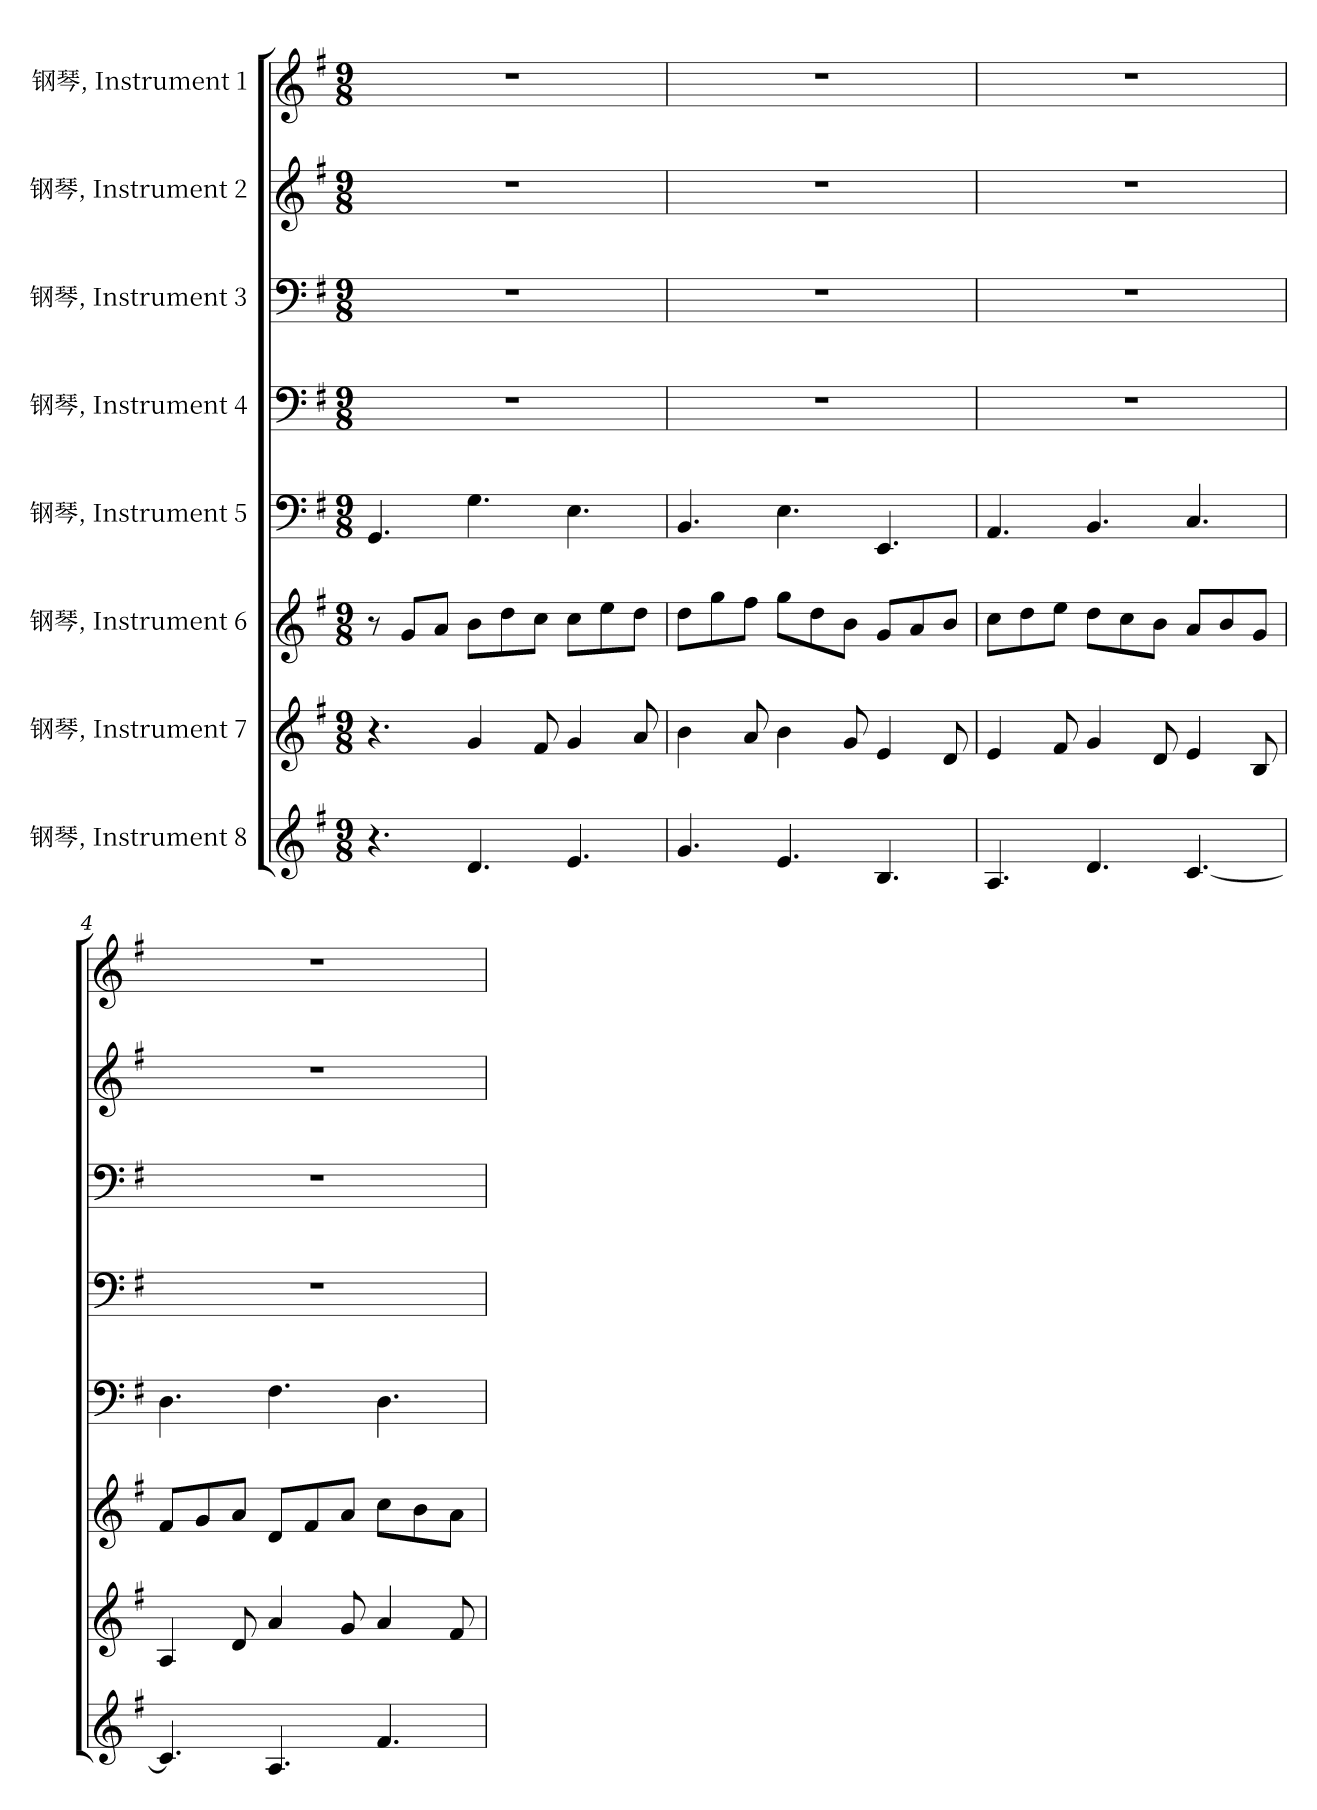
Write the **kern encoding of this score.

**kern	**kern	**kern	**kern	**kern	**kern	**kern	**kern
*part8	*part7	*part6	*part5	*part4	*part3	*part2	*part1
*staff8	*staff7	*staff6	*staff5	*staff4	*staff3	*staff2	*staff1
*I"钢琴, Instrument 8	*I"钢琴, Instrument 7	*I"钢琴, Instrument 6	*I"钢琴, Instrument 5	*I"钢琴, Instrument 4	*I"钢琴, Instrument 3	*I"钢琴, Instrument 2	*I"钢琴, Instrument 1
*clefG2	*clefG2	*clefG2	*clefF4	*clefF4	*clefF4	*clefG2	*clefG2
*k[f#]	*k[f#]	*k[f#]	*k[f#]	*k[f#]	*k[f#]	*k[f#]	*k[f#]
*M9/8	*M9/8	*M9/8	*M9/8	*M9/8	*M9/8	*M9/8	*M9/8
*MM135	*MM135	*MM135	*MM135	*MM135	*MM135	*MM135	*MM135
=1	=1	=1	=1	=1	=1	=1	=1
4.r	4.r	8r	4.GG/	8%9r	8%9r	8%9r	8%9r
.	.	8g/L	.	.	.	.	.
.	.	8a/J	.	.	.	.	.
4.d/	4g/	8b\L	4.G\	.	.	.	.
.	.	8dd\	.	.	.	.	.
.	8f#/	8cc\J	.	.	.	.	.
4.e/	4g/	8cc\L	4.E\	.	.	.	.
.	.	8ee\	.	.	.	.	.
.	8a/	8dd\J	.	.	.	.	.
=2	=2	=2	=2	=2	=2	=2	=2
4.g/	4b\	8dd\L	4.BB/	8%9r	8%9r	8%9r	8%9r
.	.	8gg\	.	.	.	.	.
.	8a/	8ff#\J	.	.	.	.	.
4.e/	4b\	8gg\L	4.E\	.	.	.	.
.	.	8dd\	.	.	.	.	.
.	8g/	8b\J	.	.	.	.	.
4.B/	4e/	8g/L	4.EE/	.	.	.	.
.	.	8a/	.	.	.	.	.
.	8d/	8b/J	.	.	.	.	.
=3	=3	=3	=3	=3	=3	=3	=3
4.A/	4e/	8cc\L	4.AA/	8%9r	8%9r	8%9r	8%9r
.	.	8dd\	.	.	.	.	.
.	8f#/	8ee\J	.	.	.	.	.
4.d/	4g/	8dd\L	4.BB/	.	.	.	.
.	.	8cc\	.	.	.	.	.
.	8d/	8b\J	.	.	.	.	.
[4.c/	4e/	8a/L	4.C/	.	.	.	.
.	.	8b/	.	.	.	.	.
.	8B/	8g/J	.	.	.	.	.
!!LO:PB:g=z
=4	=4	=4	=4	=4	=4	=4	=4
4.c/]	4A/	8f#/L	4.D\	8%9r	8%9r	8%9r	8%9r
.	.	8g/	.	.	.	.	.
.	8d/	8a/J	.	.	.	.	.
4.A/	4a/	8d/L	4.F#\	.	.	.	.
.	.	8f#/	.	.	.	.	.
.	8g/	8a/J	.	.	.	.	.
4.f#/	4a/	8cc\L	4.D\	.	.	.	.
.	.	8b\	.	.	.	.	.
.	8f#/	8a\J	.	.	.	.	.
=	=	=	=	=	=	=	=
*-	*-	*-	*-	*-	*-	*-	*-
